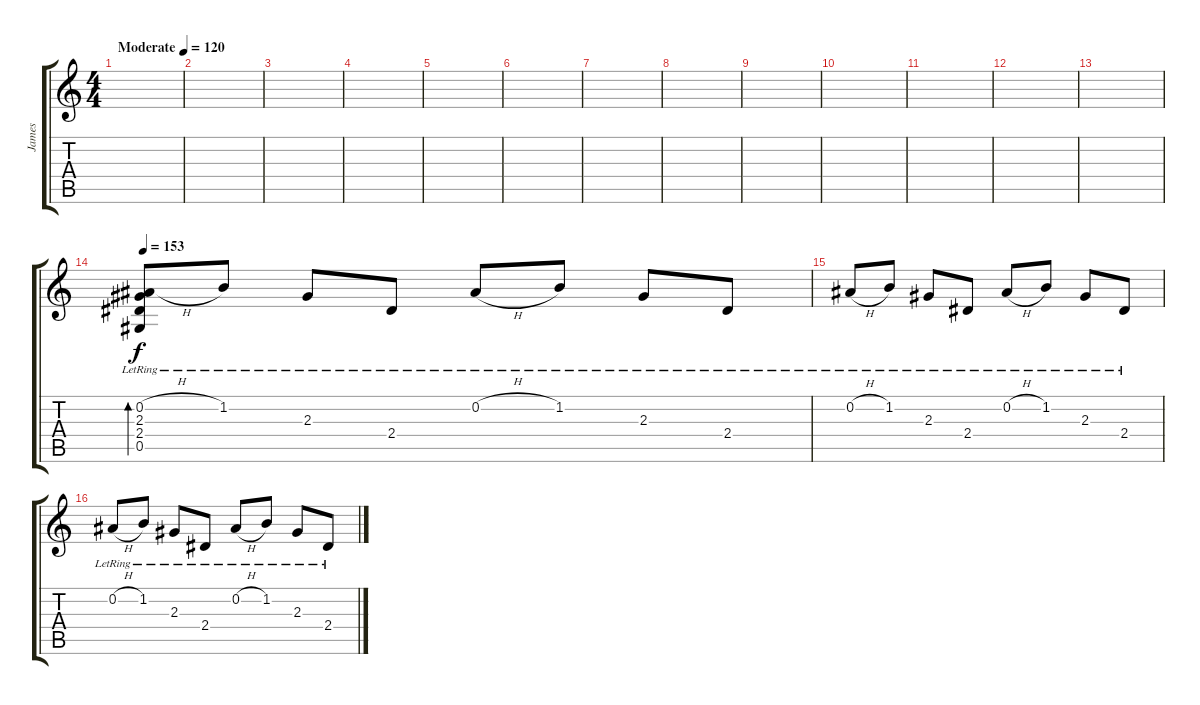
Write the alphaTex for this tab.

\track ("James" "James") {instrument distortionguitar}
\staff {score tabs}
\tuning (Eb4 Bb3 Gb3 Db3 Ab2 Eb2) {hide}
\ts (4 4)
\tempo (120 "Moderate")
\clef g2
\ks c
|
|
|
|
|
|
|
|
|
|
|
|
|
\tempo 153
(0.2{h lr} 2.3{lr} 2.4{lr} 0.5{lr}).8{bd 480 instrument electricguitarclean} 1.2{lr}.8 2.3{lr}.8 2.4{lr}.8 0.2{h lr}.8 1.2{lr}.8 2.3{lr}.8 2.4{lr}.8 |
0.2{h lr}.8 1.2{lr}.8 2.3{lr}.8 2.4{lr}.8 0.2{h lr}.8 1.2{lr}.8 2.3{lr}.8 2.4{lr}.8 |
0.2{h lr}.8 1.2{lr}.8 2.3{lr}.8 2.4{lr}.8 0.2{h lr}.8 1.2{lr}.8 2.3{lr}.8 2.4{lr}.8
